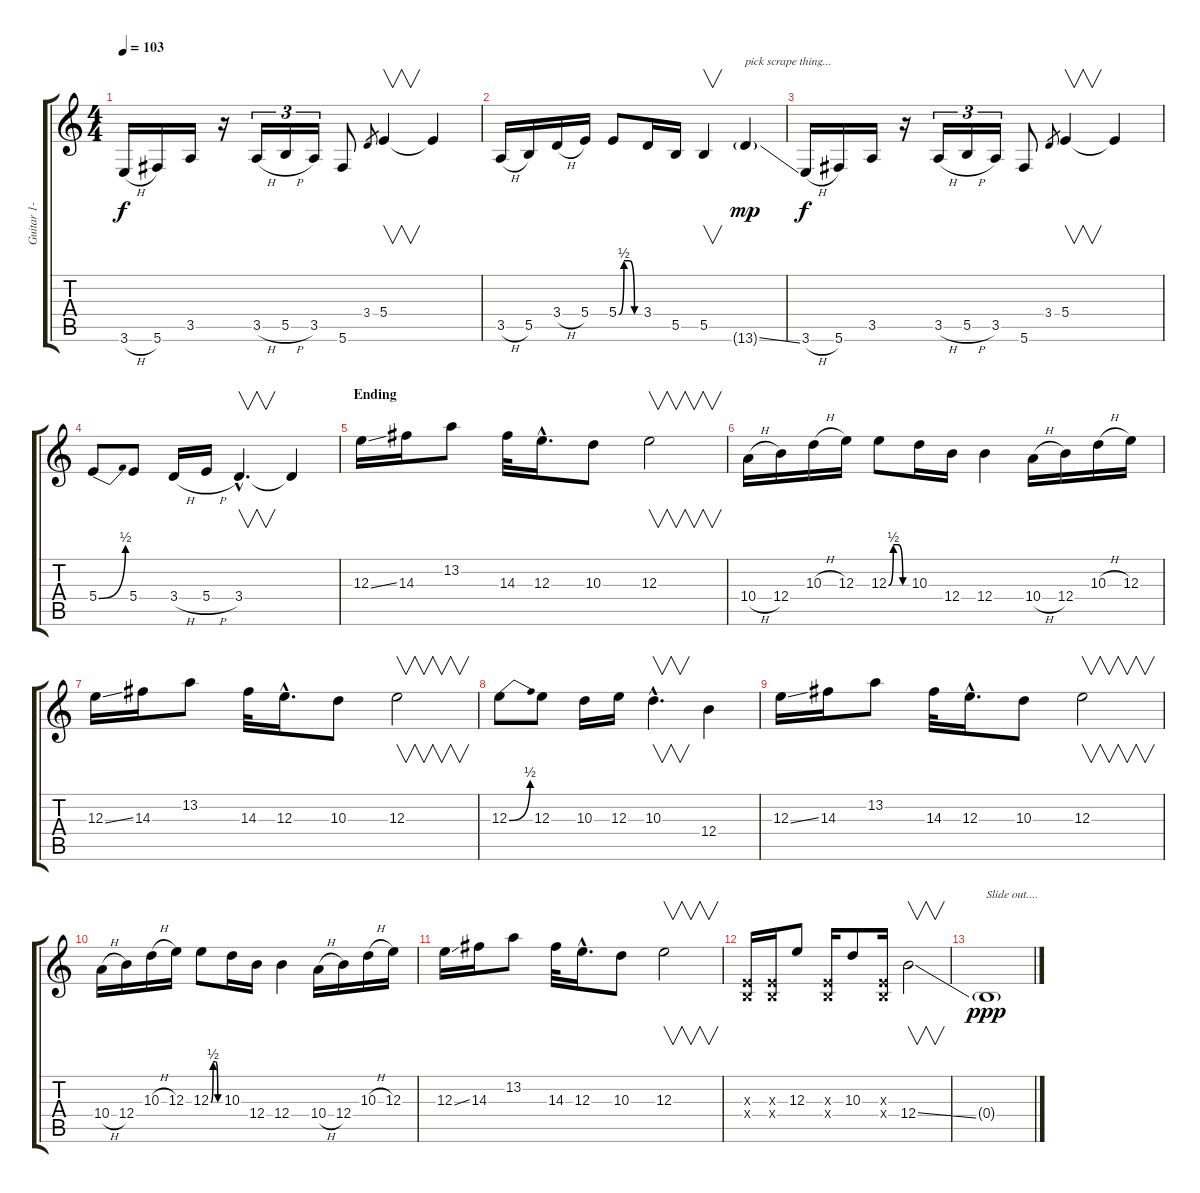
\track ("Guitar 1- Pepper Keenan" "Guitar 1- ") {instrument electricguitarjazz}
\staff {score tabs}
\tuning (Db4 Ab3 E3 B2 Gb2 Db2) {hide}
\ts (4 4)
\tempo 103
\clef g2
\ks c
3.6{h}.16{dy f instrument distortionguitar} 5.6.16 3.5.16 r.16 3.5{h}.16{tu (3 2)} 5.5{h}.16{tu (3 2)} 3.5.16{tu (3 2)} 5.6.8 3.4.8{gr} 5.4.4{v} 5.4{t}.4 |
3.5{h}.16 5.5.16 3.4{h}.16 5.4.16 5.4{be (custom 0 0 15 2 30 2 45 0 60 0)}.8 3.4.16 5.5.16 5.5.4{v} 13.6{ss g}.4{txt "pick scrape thing..." dy mp} |
3.6{h}.16{dy f instrument distortionguitar} 5.6.16 3.5.16 r.16 3.5{h}.16{tu (3 2)} 5.5{h}.16{tu (3 2)} 3.5.16{tu (3 2)} 5.6.8 3.4.8{gr} 5.4.4{v} 5.4{t}.4 |
5.4{be (bend 0 0 60 2)}.8 5.4.8 3.4{h}.16 5.4{h}.16 3.4{hac}.4{v d} 3.4{t}.4 |
\section ("" "Ending")
12.3{ss}.16{volume 10 instrument overdrivenguitar} 14.3.16 13.2.8 14.3.32 12.3{hac}.16{d} 10.3.8 12.3.2{v} |
10.4{h}.16 12.4.16 10.3{h}.16 12.3.16 12.3{be (custom 0 0 15 2 30 2 45 0 60 0)}.8 10.3.16 12.4.16 12.4.4 10.4{h}.16 12.4.16 10.3{h}.16 12.3.16 |
12.3{ss}.16 14.3.16 13.2.8 14.3.32 12.3{hac}.16{d} 10.3.8 12.3.2{v} |
12.3{be (bend 0 0 60 2)}.8 12.3.8 10.3.16 12.3.16 10.3{hac}.4{v d} 12.4.4 |
12.3{ss}.16{volume 10 instrument overdrivenguitar} 14.3.16 13.2.8 14.3.32 12.3{hac}.16{d} 10.3.8 12.3.2{v} |
10.4{h}.16 12.4.16 10.3{h}.16 12.3.16 12.3{be (custom 0 0 15 2 30 2 45 0 60 0)}.8 10.3.16 12.4.16 12.4.4 10.4{h}.16 12.4.16 10.3{h}.16 12.3.16 |
12.3{ss}.16 14.3.16 13.2.8 14.3.32 12.3{hac}.16{d} 10.3.8 12.3.2{v} |
(0.3{x} 0.4{x}).16 (0.3{x} 0.4{x}).16 12.3.8 (0.3{x} 0.4{x}).16 10.3.8 (0.3{x} 0.4{x}).16 12.4{ss}.2{v} |
0.4{g}.1{txt "Slide out...." dy ppp volume 0}
